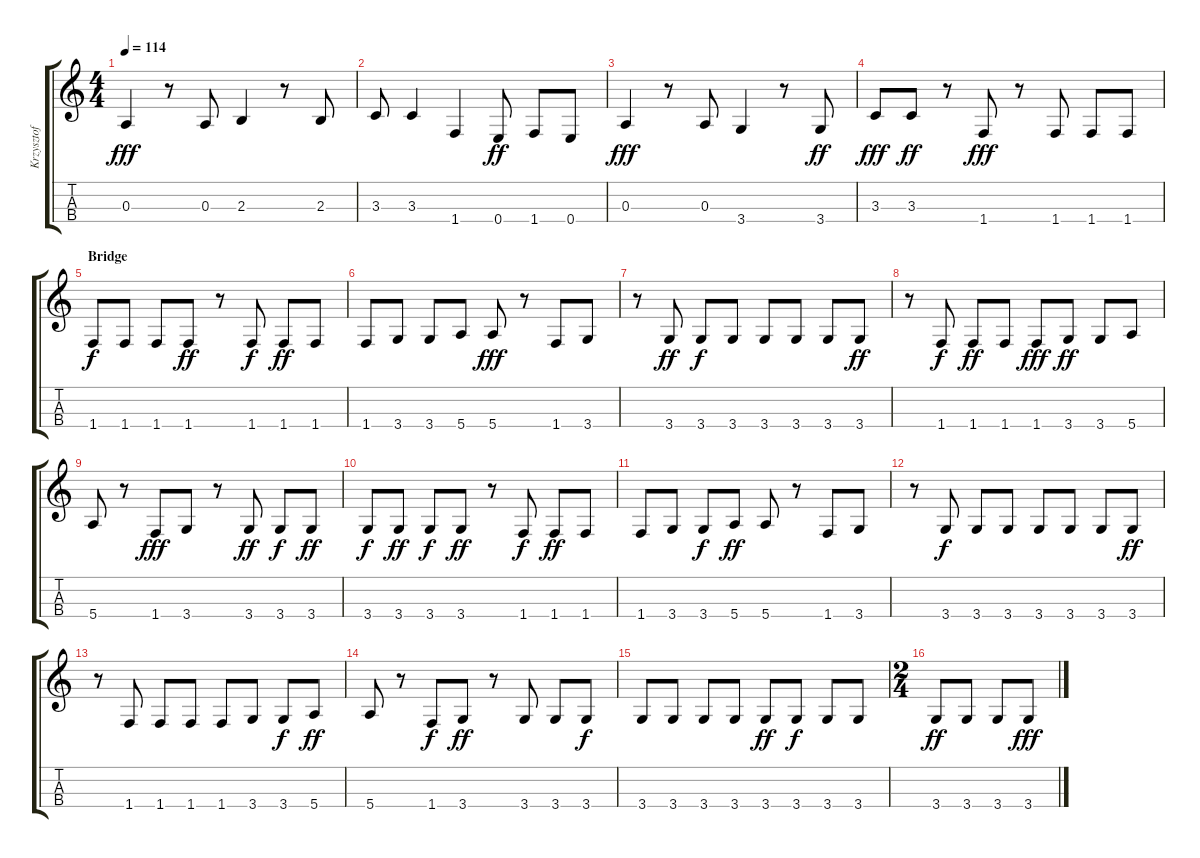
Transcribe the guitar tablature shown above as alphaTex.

\track ("Krzysztof Kieliszkiewicz" "Krzysztof ") {instrument electricbassfinger}
\staff {score tabs}
\tuning (G3 D3 A2 E2) {hide}
\ts (4 4)
\tempo 114
\clef g2
\ks c
0.3.4{dy fff} r.8 0.3.8 2.3.4 r.8 2.3.8 |
3.3.8 3.3.4 1.4.4 0.4.8{dy ff} 1.4.8 0.4.8 |
0.3.4{dy fff} r.8 0.3.8 3.4.4 r.8 3.4.8{dy ff} |
3.3.8{dy fff} 3.3.8{dy ff} r.8 1.4.8{dy fff} r.8 1.4.8 1.4.8 1.4.8 |
\section ("" "Bridge")
1.4.8{dy f} 1.4.8 1.4.8 1.4.8{dy ff} r.8 1.4.8{dy f} 1.4.8{dy ff} 1.4.8 |
1.4.8 3.4.8 3.4.8 5.4.8 5.4.8{dy fff} r.8 1.4.8 3.4.8 |
r.8 3.4.8{dy ff} 3.4.8{dy f} 3.4.8 3.4.8 3.4.8 3.4.8 3.4.8{dy ff} |
r.8 1.4.8{dy f} 1.4.8{dy ff} 1.4.8 1.4.8{dy fff} 3.4.8{dy ff} 3.4.8 5.4.8 |
5.4.8 r.8 1.4.8{dy fff} 3.4.8 r.8 3.4.8{dy ff} 3.4.8{dy f} 3.4.8{dy ff} |
3.4.8{dy f} 3.4.8{dy ff} 3.4.8{dy f} 3.4.8{dy ff} r.8 1.4.8{dy f} 1.4.8{dy ff} 1.4.8 |
1.4.8 3.4.8 3.4.8{dy f} 5.4.8{dy ff} 5.4.8 r.8 1.4.8 3.4.8 |
r.8 3.4.8{dy f} 3.4.8 3.4.8 3.4.8 3.4.8 3.4.8 3.4.8{dy ff} |
r.8 1.4.8 1.4.8 1.4.8 1.4.8 3.4.8 3.4.8{dy f} 5.4.8{dy ff} |
5.4.8 r.8 1.4.8{dy f} 3.4.8{dy ff} r.8 3.4.8 3.4.8 3.4.8{dy f} |
3.4.8 3.4.8 3.4.8 3.4.8 3.4.8{dy ff} 3.4.8{dy f} 3.4.8 3.4.8 |
\ts (2 4)
3.4.8{dy ff} 3.4.8 3.4.8 3.4.8{dy fff}
